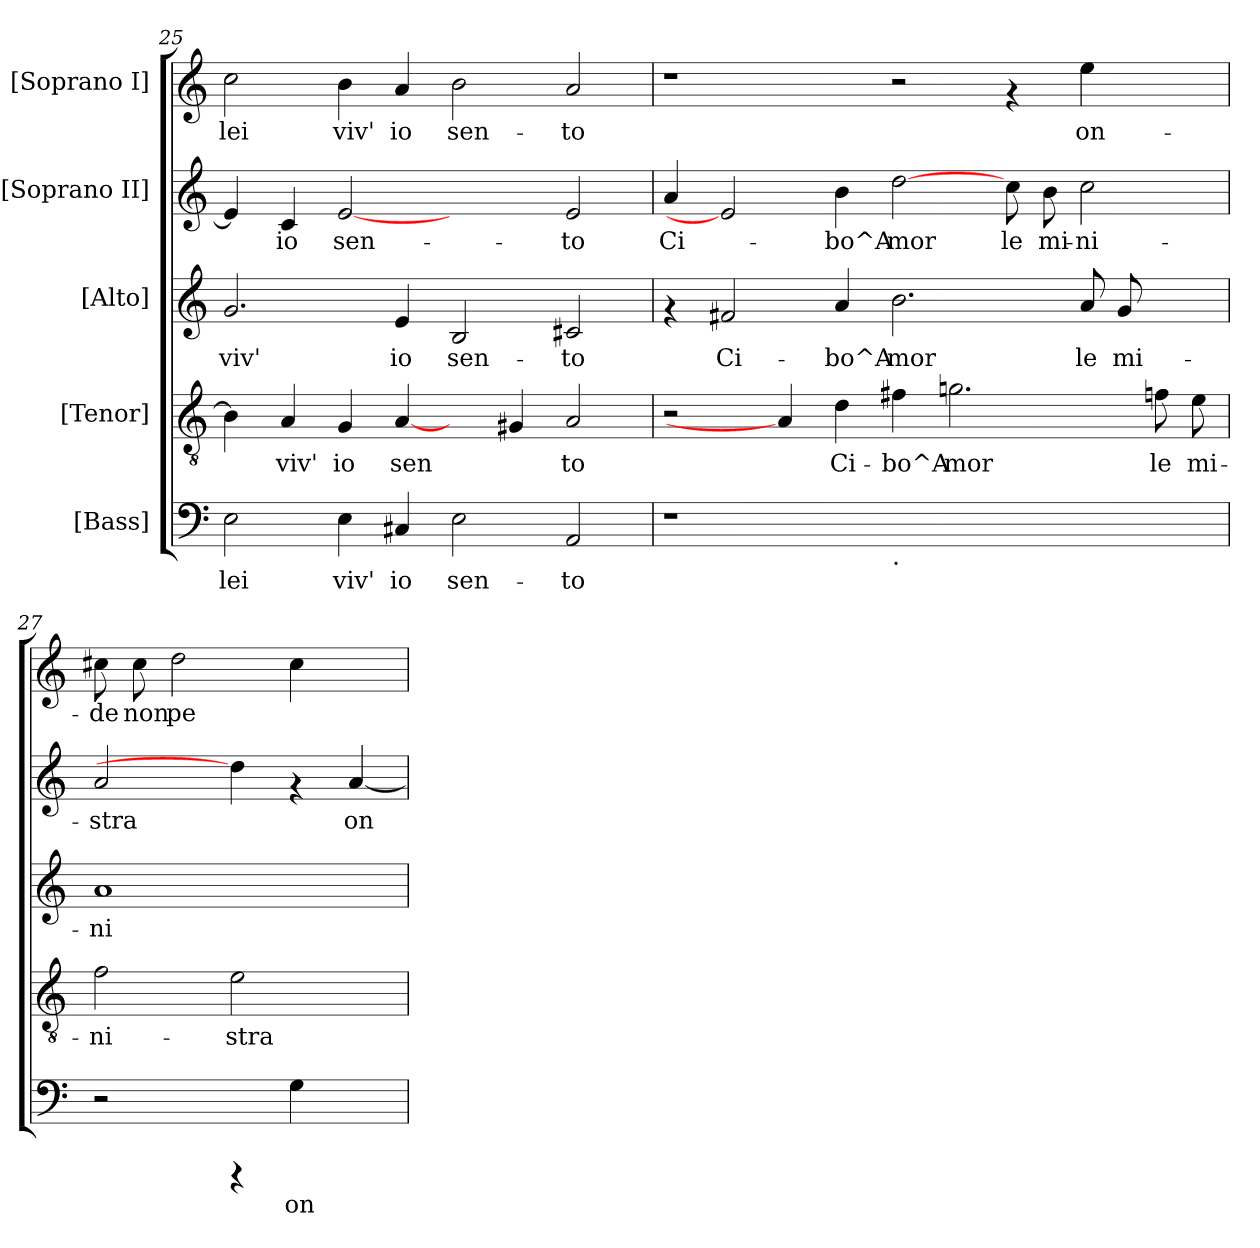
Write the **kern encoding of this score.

**kern	**text	**kern	**text	**kern	**text	**kern	**text	**kern	**text
*part5	*part5	*part4	*part4	*part3	*part3	*part2	*part2	*part1	*part1
*staff5	*staff5	*staff4	*staff4	*staff3	*staff3	*staff2	*staff2	*staff1	*staff1
*I"[Bass]	*	*I"[Tenor]	*	*I"[Alto]	*	*I"[Soprano II]	*	*I"[Soprano I]	*
*clefF4	*	*clefGv2	*	*clefG2	*	*clefG2	*	*clefG2	*
*k[]	*	*k[]	*	*k[]	*	*k[]	*	*k[]	*
*C:	*	*C:	*	*C:	*	*C:	*	*C:	*
=25	=25	=25	=25	=25	=25	=25	=25	=25	=25
!	!LO:LY:b:cj	!	!LO:LY:b:cj	!	!LO:LY:b:cj	!	!LO:LY:b:cj	!	!LO:LY:b:cj
2E\	lei	4B\]	.	2.g/	viv'	4e/]	.	2cc\	lei
!	!	!	!LO:LY:b:cj	!	!	!	!LO:LY:b:cj	!	!
.	.	4A/	viv'	.	.	4c/	io	.	.
!	!LO:LY:b:cj	!	!LO:LY:b:cj	!	!	!	!LO:LY:b:cj	!	!LO:LY:b:cj
4E\	viv'	4G/	io	.	.	[2e	sen-	4b\	viv'
!	!LO:LY:b:cj	!	!LO:LY:b:cj	!	!LO:LY:b:cj	!	!	!	!LO:LY:b:cj
4C#X/	io	[4A/	sen-	4e/	io	.	.	4a/	io
!	!LO:LY:b:cj	!	!	!	!LO:LY:b:cj	!	!	!	!LO:LY:b:cj
2E\	sen-	4ryy	.	2B/	sen-	2ryy	.	2b\	sen-
!	!	!	!LO:LY:b:cj	!	!	!	!	!	!
.	.	4G#X/	--	.	.	.	.	.	.
!	!LO:LY:b:cj	!	!LO:LY:b:cj	!	!LO:LY:b:cj	!	!LO:LY:b:cj	!	!LO:LY:b:cj
2AA/	-to	2A/	-to	2c#X/	-to	2e/	-to	2a/	-to
!!LO:PB:g=z
=26	=26	=26	=26	=26	=26	=26	=26	=26	=26
!	!	!	!	!	!	!	!LO:LY:b:cj	!	!
1r	.	2r	.	4rf	.	4a/	Ci-	1r	.
!	!	!	!	!	!LO:LY:b:cj	!	!	!	!
.	.	.	.	2f#X/	Ci-	2e]	.	.	.
.	.	4A/]	.	.	.	.	.	.	.
!	!	!	!LO:LY:b:cj	!	!LO:LY:b:cj	!	!LO:LY:b:cj	!	!
.	.	4d\	Ci-	4a/	-bo^A-	4b\	-bo^A-	.	.
!LO:TX:b:t=.	!	!	!	!	!	!	!	!	!
!	!	!	!LO:LY:b:cj	!	!LO:LY:b:cj	!	!LO:LY:b:cj	!	!
1ryy	.	4f#X\	-bo^A-	2.b\	-mor	[2dd\	-mor	2r	.
!	!	!	!LO:LY:b:cj	!	!	!	!	!	!
.	.	2.gn\	-mor	.	.	.	.	.	.
!	!	!	!	!	!	!	!LO:LY:b:cj	!	!
.	.	.	.	.	.	8cc\	le	4rf	.
!	!	!	!	!	!	!	!LO:LY:b:cj	!	!
.	.	.	.	.	.	8b\	mi-	.	.
!	!	!	!	!	!LO:LY:b:cj	!	!LO:LY:b:cj	!	!LO:LY:b:cj
.	.	.	.	8a/	le	2cc\	-ni-	4ee\	on-
!	!	!	!	!	!LO:LY:b:cj	!	!	!	!
.	.	.	.	8g/	mi-	.	.	.	.
!	!	!	!LO:LY:b:cj	!	!	!	!	!	!
4ryy	.	8fn\	le	4ryy	.	.	.	4ryy	.
!	!	!	!LO:LY:b:cj	!	!	!	!	!	!
.	.	8e\	mi-	.	.	.	.	.	.
=27	=27	=27	=27	=27	=27	=27	=27	=27	=27
!	!	!	!LO:LY:b:cj	!	!LO:LY:b:cj	!	!LO:LY:b:cj	!	!LO:LY:b:cj
2r	.	2f\	-ni-	1a	-ni-	2a/	-stra	8cc#X\	-de
!	!	!	!	!	!	!	!	!	!LO:LY:b:cj
.	.	.	.	.	.	.	.	8cc#\	non
!	!	!	!	!	!	!	!	!	!LO:LY:b:cj
.	.	.	.	.	.	.	.	2dd\	pe-
!	!	!	!LO:LY:b:cj	!	!	!	!	!	!
4rCCC	.	2e\	-stra	.	.	4dd\]	.	.	.
!	!LO:LY:b:cj	!	!	!	!	!	!	!	!LO:LY:b:cj
4G\	on-	.	.	.	.	4rf	.	4cc#\	--
!	!	!	!	!	!	!	!LO:LY:b:cj	!	!
4ryy	.	4ryy	.	4ryy	.	[<4a/	on-	4ryy	.
=	=	=	=	=	=	=	=	=	=
*-	*-	*-	*-	*-	*-	*-	*-	*-	*-
